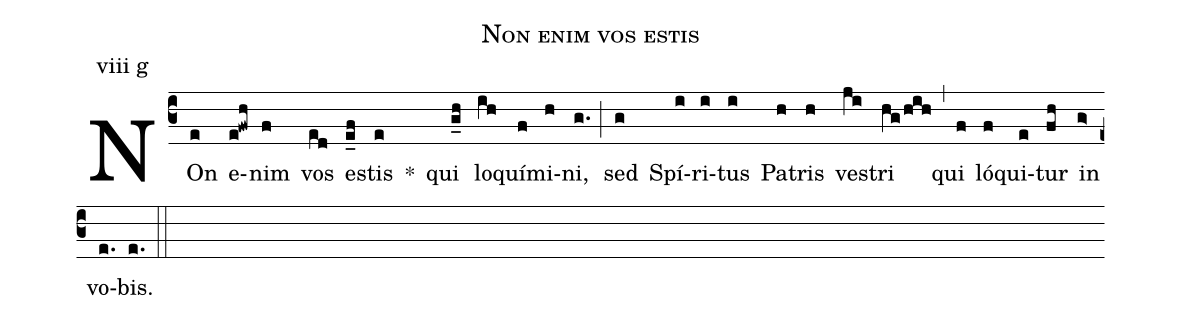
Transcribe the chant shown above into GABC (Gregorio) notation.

name: Non enim vos estis;
annotation: viii g;
mode: 8;
%%
(c3)
NOn(e) e(e!fwh)nim(f) vos(ed) es(e_f)tis(e) *()
qui(g_h) lo(ih)quí(f)mi(h)ni,(g.) (;)
sed(g) Spí(i)ri(i)tus(i) Pa(h)tris(h) ves(ji)tri(hg/hih) (,)
qui(f) ló(f)qui(e)tur(fh) in(g>) vo(e.)bis.(e.) (::)
